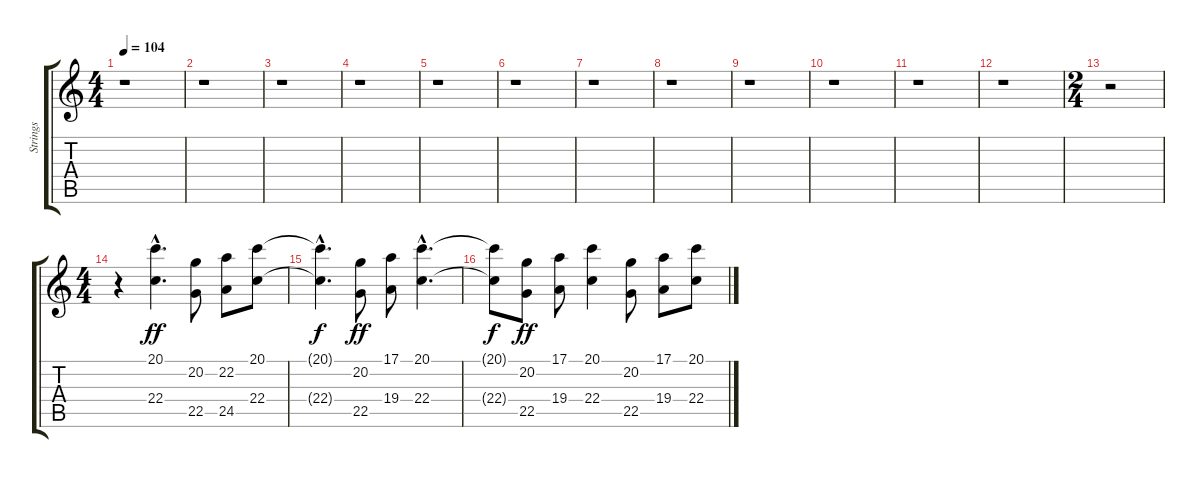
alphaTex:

\track ("Strings" "Strings") {instrument stringensemble1}
\staff {score tabs}
\tuning (E4 B3 G3 D3 A2 E2) {hide}
\ts (4 4)
\tempo 104
\clef g2
\ks c
r.1{dy f} |
r.1 |
r.1 |
r.1 |
r.1 |
r.1 |
r.1 |
r.1 |
r.1 |
r.1 |
r.1 |
r.1 |
\ts (2 4)
r.2 |
\ts (4 4)
r.4 (20.1{hac} 22.4{hac}).4{d dy ff} (20.2 22.5).8 (22.2 24.5).8 (20.1 22.4).8 |
(20.1{hac t} 22.4{hac t}).4{d dy f} (20.2 22.5).8{dy ff} (17.1 19.4).8 (20.1{hac} 22.4{hac}).4{d} |
(20.1{t} 22.4{t}).8{dy f} (20.2 22.5).8{dy ff} (17.1 19.4).8 (20.1 22.4).4 (20.2 22.5).8 (17.1 19.4).8 (20.1 22.4).8
